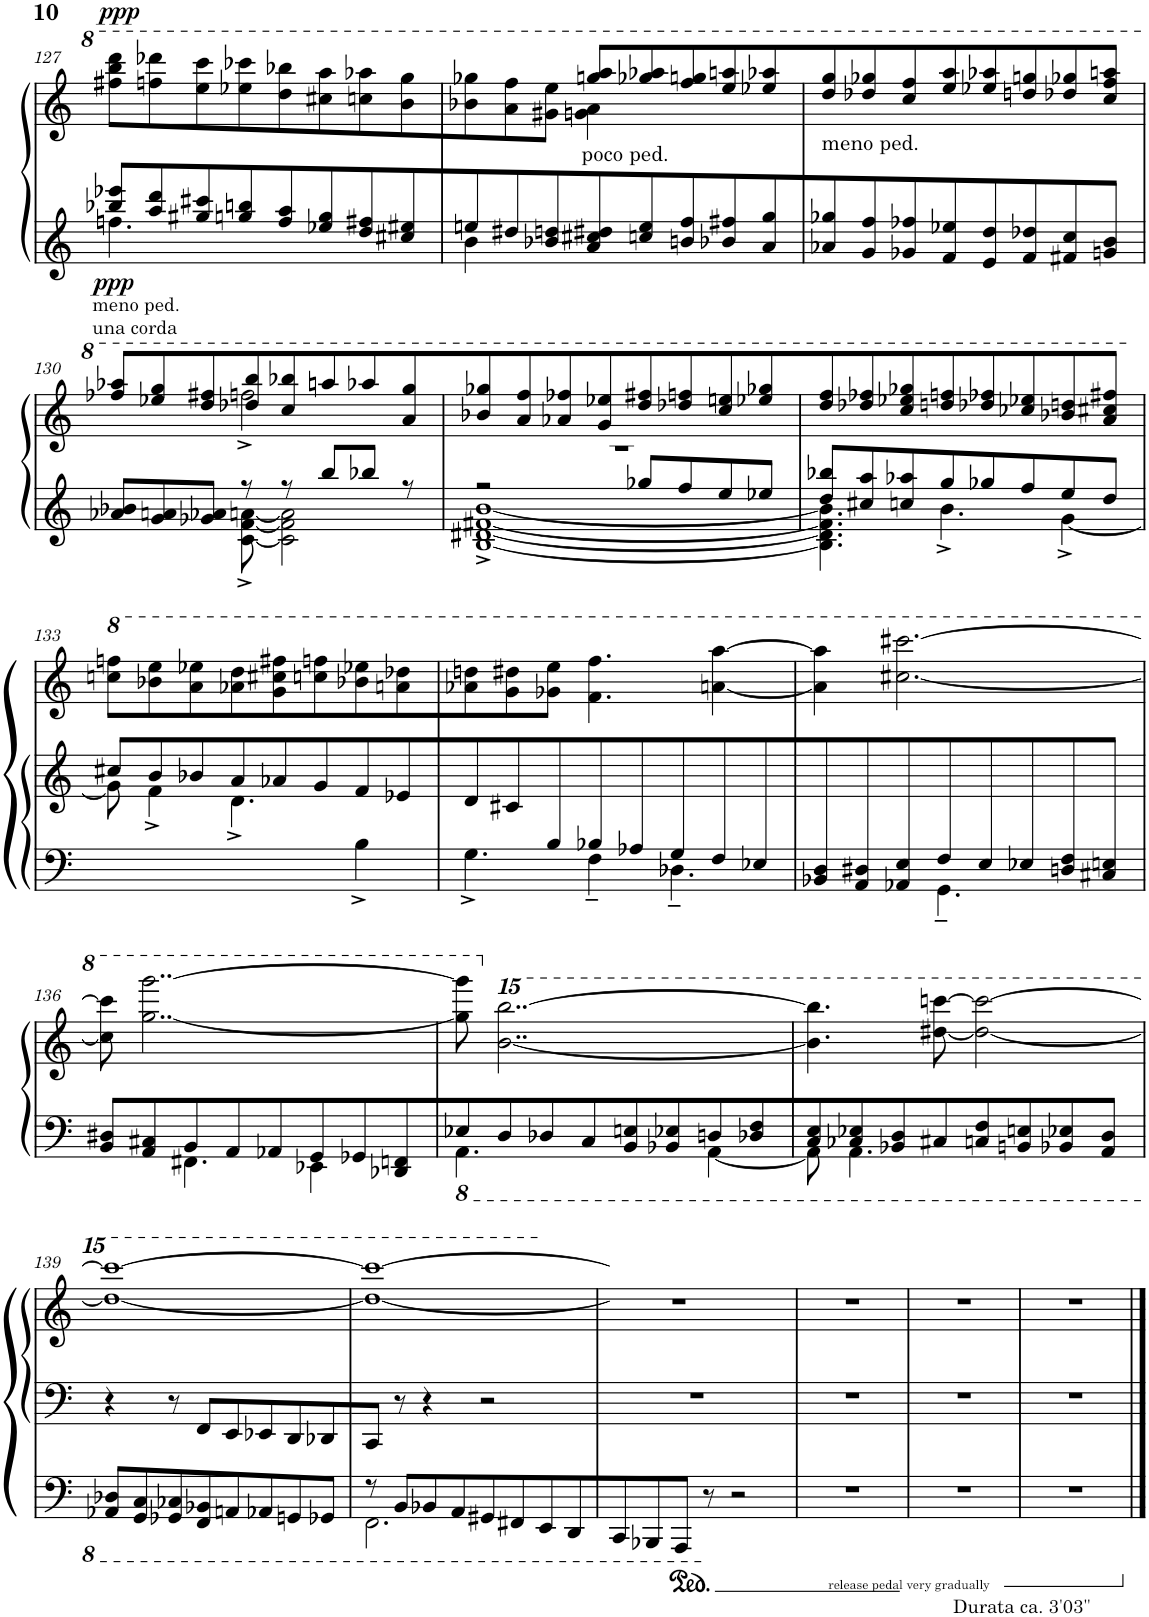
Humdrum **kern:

**kern	**kern	**kern	**kern	**dynam
*part1	*part1	*part1	*part1	*part1
*staff4	*staff3	*staff2	*staff1	*staff1/2/3/4
*I"Piano	*	*	*	*
*I'Pno.	*	*	*	*
!!LO:PB:g=z
*clefF4	*clefG2	*clefG2	*clefG2	*
*k[]	*k[]	*k[]	*k[]	*
*M4/4	*M4/4	*M4/4	*M4/4	*
=127	=127	=127	=127	=127
*	*^	*	*	*
!	!LO:TX:b:t=meno ped.	!	!	!	!
!	!LO:TX:b:t=una corda	!	!	!	!
!	!	!	!	!	!LO:DY:b=3
!	!	!	!	!	!LO:DY:n=1:a=2
1r	4.ffn\	8bb-X/ 8eee-X/L	8fff#X\ 8bbb\ 8dddd\L	1r	ppp ppp
.	.	8aa/ 8ddd/	8fffn\ 8dddd-X\	.	.
.	.	8gg#X/ 8ccc#X/	8eee\ 8cccc\	.	.
.	2ryy	8ggn/ 8bbn/	8eee-X\ 8cccc-X\	.	.
.	.	8ff/ 8aa/	8ddd\ 8bbb-X\	.	.
.	.	8ee-X/ 8gg/	8ccc#X\ 8aaa\	.	.
.	.	8dd/ 8ff#X/	8cccn\ 8aaa-X\	.	.
.	8ryy	8cc#X/ 8ee#X/	8bb\ 8ggg\	.	.
=128	=128	=128	=128	=128	=128
*	*	*	*^	*	*
1r	4b\	8een/	8bb-X\ 8ggg-X\	4.ryy	1r	.
.	.	8dd#X/	8aa\ 8fff\	.	.	.
.	2.ryy	8b-X/ 8ddn/	8gg#X\ 8eee\J	.	.	.
!	!	!	!LO:TX:b:t=poco ped.	!	!	!
.	.	8a/ 8cc#X/ 8dd#X/	8gggn/ 8aaa/L	4ggn\ 4aa\	.	.
.	.	8ccn/ 8ee/	8ggg-X/ 8aaa-X/	.	.	.
.	.	8bn/ 8ff/	8fff/ 8gggn/	4.ryy	.	.
.	.	8b-X/ 8ff#X/	8eee/ 8aaan/	.	.	.
.	.	8a/ 8gg/	8eee-X/ 8aaa-X/	.	.	.
*	*	*	*v	*v	*	*
=129	=129	=129	=129	=129	=129
!	!	!	!LO:TX:b:t=meno ped.	!	!
*	*v	*v	*	*	*
1r	8a-X/ 8gg-X/	8ddd/ 8ggg/	1r	.
.	8g/ 8ff/	8ddd-X/ 8ggg-X/	.	.
.	8g-X/ 8ff-X/	8ccc/ 8fff/	.	.
.	8f/ 8ee-X/	8eee/ 8aaa/	.	.
.	8e/ 8dd/	8eee-X/ 8aaa-X/	.	.
.	8f/ 8dd-X/	8dddn/ 8gggn/	.	.
.	8f#X/ 8cc/	8ddd-X/ 8ggg-X/	.	.
.	8gn/ 8b/J	8ccc/ 8fff/ 8aaan/J	.	.
!!LO:LB:g=z
=130	=130	=130	=130	=130
*	*^	*^	*	*
1r	4.ryy	8a-X/ 8b-X/L	8fff-X/ 8aaa-X/L	4.ryy	1r	.
.	.	8g/ 8an/	8eee-X/ 8ggg/	.	.	.
.	.	8g-X/ 8a-X/J	8ddd/ 8fff#X/	.	.	.
.	[8c\^ [8f\^ [8an\^	8r	8ddd-X/ 8bbb/	2fffn^\	.	.
.	2c\] 2f\] 2a\]	8r	8ccc/ 8bbb-X/	.	.	.
.	.	8bb/L	8aaan/	.	.	.
.	.	8bb-X/J	8aaa-X/	.	.	.
.	.	8r	8aa/ 8ggg/	8ryy	.	.
=131	=131	=131	=131	=131	=131	=131
1r	[1B^ [1d#X^ [1f#X^ [1b^	2r	8bb-X/ 8ggg-X/	1r	1r	.
.	.	.	8aa/ 8fff/	.	.	.
.	.	.	8aa-X/ 8fff-X/	.	.	.
.	.	.	8gg/ 8eee-X/	.	.	.
.	.	8gg-X/L	8ddd/ 8fff#X/	.	.	.
.	.	8ff/	8ddd-X/ 8fffn/	.	.	.
.	.	8ee/	8ccc/ 8eeen/	.	.	.
.	.	8ee-X/J	8eee-X/ 8ggg-X/	.	.	.
*	*	*	*v	*v	*	*
=132	=132	=132	=132	=132	=132
1r	4.B\] 4.d#\] 4.f#\] 4.b\]	8dd/ 8bb-X/L	8ddd/ 8fff/	1r	.
.	.	8cc#X/ 8aa/	8ddd-X/ 8fff-X/	.	.
.	.	8ccn/ 8aa-X/	8ccc/ 8eee-X/ 8ggg-X/	.	.
.	4.b^\	8gg/	8dddn/ 8fffn/	.	.
.	.	8gg-X/	8ddd-X/ 8fff-X/	.	.
.	.	8ff/	8ccc-X/ 8eee-X/	.	.
.	[4g^\	8ee/	8bb-X/ 8dddn/	.	.
.	.	8dd/J	8aa/ 8ccc#X/ 8fff#X/J	.	.
!!LO:LB:g=z
=133	=133	=133	=133	=133	=133
*^	*	*	*	*	*
*	*	*	*	*	*8va	*
2.ryy	1ryy	8g\]	8cc#X/L	1r	8cccn\ 8fffn\L	.
.	.	4f^\	8b/	.	8bb-X\ 8eee\	.
.	.	.	8b-X/	.	8aa\ 8eee-X\	.
.	.	4.d^\	8a/	.	8aa-X\ 8ddd\	.
.	.	.	8a-X/	.	8gg\ 8ccc#X\ 8fff#X\	.
.	.	.	8g/	.	8cccn\ 8fffn\	.
4B^\	.	4ryy	8f/	.	8bb-X\ 8eee-X\	.
.	.	.	8e-X/	.	8aan\ 8ddd-X\	.
*	*	*v	*v	*	*	*
=134	=134	=134	=134	=134	=134
*	*^	*	*	*	*
1ryy	4.G^\	4ryy	8d/	1r	8aa-X\ 8dddn\	.
.	.	.	8c#X/	.	8gg\ 8ddd#X\	.
.	.	8B/	2.ryy	.	8gg-X\ 8eee\J	.
.	4F~\	8B-X/	.	.	4.ff\ 4.fff\	.
.	.	8A-X/	.	.	.	.
.	4.D-X~\	8G/	.	.	.	.
.	.	8F/	.	.	[4aan\ [4aaa\	.
.	.	8E-X/	.	.	.	.
=135	=135	=135	=135	=135	=135	=135
1ryy	4.ryy	8BB-X/ 8D/	1ryy	1r	4aa\] 4aaa\]	.
.	.	8AA/ 8D#X/	.	.	.	.
.	.	8AA-X/ 8E/	.	.	[2.ccc#X\ [2.cccc#X\	.
.	4.GG~\	8F/	.	.	.	.
.	.	8E/	.	.	.	.
.	.	8E-X/	.	.	.	.
.	4ryy	8Dn/ 8F/	.	.	.	.
.	.	8C#X/ 8En/J	.	.	.	.
*v	*v	*v	*	*	*	*
!!LO:LB:g=z
=136	=136	=136	=136	=136
*	*clefF4	*	*	*
*	*^	*	*	*
1r	4ryy	8BB/ 8D#X/L	1r	8ccc#\] 8cccc#\]	.
.	.	8AA/ 8C#X/	.	[2..ggg\ [2..gggg\	.
.	4.FF#X\	8BB/	.	.	.
.	.	8AA/	.	.	.
.	.	8AA-X/	.	.	.
.	4EE-X\	8GG/	.	.	.
.	.	8GG-X/	.	.	.
.	8ryy	8DD-X/ 8FFn/	.	.	.
=137	=137	=137	=137	=137	=137
*	*8ba	*	*	*	*
1r	4.AAA\	8EE-X/	1r	8ggg\] 8gggg\]	.
*	*	*	*	*X8va	*
*	*	*	*	*15ma	*
.	.	8DD/	.	[2..bbb\ [2..bbbb\	.
.	.	8DD-X/	.	.	.
.	4.ryy	8CC/	.	.	.
.	.	8BBB/ 8EEn/	.	.	.
.	.	8BBB-X/ 8EE-X/	.	.	.
.	[4AAA\	8DDn/	.	.	.
.	.	8DD-X/ 8FF/	.	.	.
=138	=138	=138	=138	=138	=138
1r	8AAA\]	8CC/ 8EE/	1r	4.bbb\] 4.bbbb\]	.
.	4.AAA\	8CC-X/ 8EE-X/	.	.	.
.	.	8BBB-X/ 8DD/	.	.	.
.	.	8CC#X/	.	[8dddd#X\ [8cccccn\	.
.	2ryy	8CCn/ 8FF/	.	2dddd#\_ 2ccccc\_	.
.	.	8BBBn/ 8EEn/	.	.	.
.	.	8BBB-X/ 8EE-X/	.	.	.
.	.	8AAA/ 8DD/J	.	.	.
*	*v	*v	*	*	*
!!LO:LB:g=z
=139	=139	=139	=139	=139
*	*	*clefF4	*	*
1r	8AAA-X/ 8DD-X/L	4r	1dddd#_ 1ccccc_	.
.	8GGG/ 8CC/	.	.	.
.	8GGG-X/ 8CC-X/	8r	.	.
.	8FFF/ 8BBB-X/	8FF/L	.	.
.	8AAAn/	8EE/	.	.
.	8AAA-X/	8EE-X/	.	.
.	8GGGn/	8DD/	.	.
.	8GGG-X/J	8DD-X/	.	.
=140	=140	=140	=140	=140
*	*^	*	*	*
1r	2.FFF\	8r	8CC/J	1dddd#_ 1ccccc_	.
.	.	8BBB/L	8r	.	.
.	.	8BBB-X/	4r	.	.
.	.	8AAA/	.	.	.
.	.	8GGG#X/	2r	.	.
.	.	8FFF#X/	.	.	.
.	4ryy	8EEE/	.	.	.
.	.	8DDD/	.	.	.
*	*v	*v	*	*	*
=141	=141	=141	=141	=141
*	*	*	*^	*
1r	8CCC/	1r	1r	1dddd#] 1ccccc]	.
.	8BBBB-X/	.	.	.	.
.	8AAAA/J	.	.	.	.
*	*X8ba	*	*	*	*
.	8r	.	.	.	.
.	2r	.	.	.	.
*	*	*	*v	*v	*
=142	=142	=142	=142	=142
*	*	*	*X15ma	*
!	!LO:TX:b:t=release pedal very gradually	!	!	!
1r	1r	1r	1r	.
=143	=143	=143	=143	=143
1r	1r	1r	1r	.
=144	=144	=144	=144	=144
!	!LO:TX:b:t=Durata ca. 3'03"	!	!	!
1r	1r	1r	1r	.
==	==	==	==	==
*-	*-	*-	*-	*-
